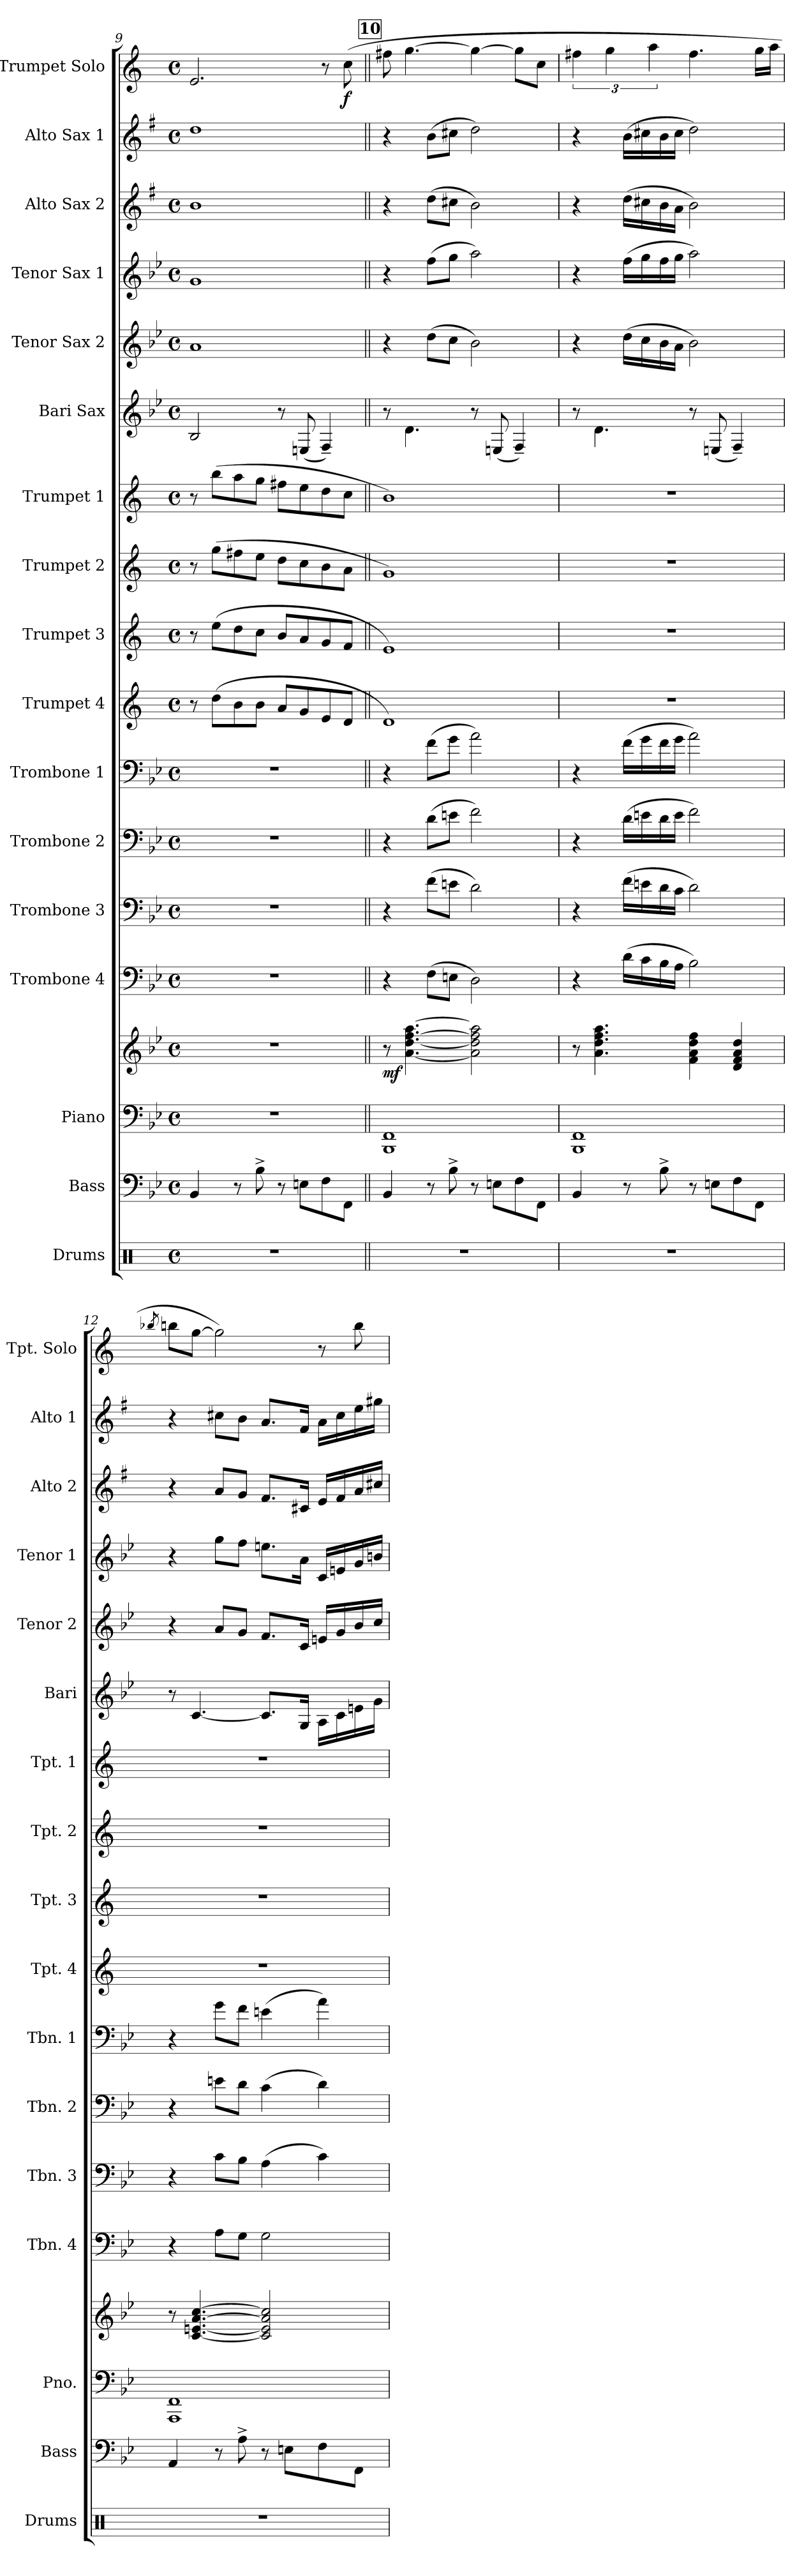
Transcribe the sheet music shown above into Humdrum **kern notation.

**kern	**kern	**kern	**kern	**dynam	**kern	**kern	**kern	**kern	**kern	**kern	**kern	**kern	**kern	**kern	**kern	**kern	**kern	**kern	**dynam
*part17	*part16	*part15	*part15	*part15	*part14	*part13	*part12	*part11	*part10	*part9	*part8	*part7	*part6	*part5	*part4	*part3	*part2	*part1	*part1
*staff18	*staff17	*staff16	*staff15	*staff15/16	*staff14	*staff13	*staff12	*staff11	*staff10	*staff9	*staff8	*staff7	*staff6	*staff5	*staff4	*staff3	*staff2	*staff1	*staff1
*I"Drums	*I"Bass	*I"Piano	*	*	*I"Trombone 4	*I"Trombone 3	*I"Trombone 2	*I"Trombone 1	*I"Trumpet 4	*I"Trumpet 3	*I"Trumpet 2	*I"Trumpet 1	*I"Bari Sax	*I"Tenor Sax 2	*I"Tenor Sax 1	*I"Alto Sax 2	*I"Alto Sax 1	*I"Trumpet Solo	*
*I'Drums	*I'Bass	*I'Pno.	*	*	*I'Tbn. 4	*I'Tbn. 3	*I'Tbn. 2	*I'Tbn. 1	*I'Tpt. 4	*I'Tpt. 3	*I'Tpt. 2	*I'Tpt. 1	*I'Bari	*I'Tenor 2	*I'Tenor 1	*I'Alto 2	*I'Alto 1	*I'Tpt. Solo	*
*clefX	*clefF4	*clefF4	*clefG2	*	*clefF4	*clefF4	*clefF4	*clefF4	*clefG2	*clefG2	*clefG2	*clefG2	*clefG2	*clefG2	*clefG2	*clefG2	*clefG2	*clefG2	*
*	*ITrd7c12	*	*	*	*	*	*	*	*ITrd1c2	*ITrd1c2	*ITrd1c2	*ITrd1c2	*ITrd12c21	*ITrd8c14	*ITrd8c14	*ITrd5c9	*ITrd5c9	*ITrd1c2	*
*k[]	*k[b-e-]	*k[b-e-]	*k[b-e-]	*	*k[b-e-]	*k[b-e-]	*k[b-e-]	*k[b-e-]	*k[b-e-]	*k[b-e-]	*k[b-e-]	*k[b-e-]	*k[b-e-]	*k[b-e-]	*k[b-e-]	*k[b-e-]	*k[b-e-]	*k[b-e-]	*
*M4/4	*M4/4	*M4/4	*M4/4	*	*M4/4	*M4/4	*M4/4	*M4/4	*M4/4	*M4/4	*M4/4	*M4/4	*M4/4	*M4/4	*M4/4	*M4/4	*M4/4	*M4/4	*
*met(c)	*met(c)	*met(c)	*met(c)	*	*met(c)	*met(c)	*met(c)	*met(c)	*met(c)	*met(c)	*met(c)	*met(c)	*met(c)	*met(c)	*met(c)	*met(c)	*met(c)	*met(c)	*
=9	=9	=9	=9	=9	=9	=9	=9	=9	=9	=9	=9	=9	=9	=9	=9	=9	=9	=9	=9
1r	4BBB-/	1r	1r	.	1r	1r	1r	1r	8r	8r	8r	8r	2BB-/	1A	1G	1d	1f	2.d/	.
.	.	.	.	.	.	.	.	.	(>8cc\L	(>8dd\L	(>8ff\L	(>8aa\L	.	.	.	.	.	.	.
.	8r	.	.	.	.	.	.	.	8a\	8cc\	8een\	8gg\	.	.	.	.	.	.	.
.	8BB-^\	.	.	.	.	.	.	.	8a\J	8b-\J	8dd\J	8ff\J	.	.	.	.	.	.	.
.	8r	.	.	.	.	.	.	.	8g/L	8a/L	8cc\L	8een\L	8r	.	.	.	.	.	.
.	8EEn\L	.	.	.	.	.	.	.	8f/	8g/	8b-\	8dd\	(<8EEn/	.	.	.	.	.	.
.	8FF\	.	.	.	.	.	.	.	8d/	8f/	8a\	8cc\	4FF~/)	.	.	.	.	8r	.
!	!	!	!	!	!	!	!	!	!	!	!	!	!	!	!	!	!	!	!LO:DY:b
.	8FFF\J	.	.	.	.	.	.	.	8c/J	8e-/J	8g\J	8b-\J	.	.	.	.	.	(>8b-\	f
!!LO:REH:place=s1:a:B:fs=14:t=10
=10||	=10||	=10||	=10||	=10||	=10||	=10||	=10||	=10||	=10||	=10||	=10||	=10||	=10||	=10||	=10||	=10||	=10||	=10||	=10||
!	!	!	!	!LO:DY:b	!	!	!	!	!	!	!	!	!	!	!	!	!	!	!
1r	4BBB-/	1BBB- 1FF	8r	mf	4r	4r	4r	4r	1c)	1d)	1f)	1a)	8r	4r	4r	4r	4r	8een\	.
.	.	.	[4.a\ [4.dd\ [4.ff\ [4.aa\	.	.	.	.	.	.	.	.	.	4.D\	.	.	.	.	[4.ff\	.
.	8r	.	.	.	(>8F\L	(>8f\L	(>8d\L	(>8f\L	.	.	.	.	.	(>8d\L	(>8f\L	(>8f\L	(>8d\L	.	.
.	8BB-^\	.	.	.	8En\J	8en\J	8en\J	8g\J	.	.	.	.	.	8c\J	8g\J	8en\J	8en\J	.	.
.	8r	.	2a\] 2dd\] 2ff\] 2aa\]	.	2D\)	2d\)	2f\)	2a\)	.	.	.	.	8r	2B-\)	2a\)	2d\)	2f\)	4ff\_	.
.	8EEn\L	.	.	.	.	.	.	.	.	.	.	.	(<8EEn/	.	.	.	.	.	.
.	8FF\	.	.	.	.	.	.	.	.	.	.	.	4FF~/)	.	.	.	.	8ff\L]	.
.	8FFF\J	.	.	.	.	.	.	.	.	.	.	.	.	.	.	.	.	8b-\J	.
=11	=11	=11	=11	=11	=11	=11	=11	=11	=11	=11	=11	=11	=11	=11	=11	=11	=11	=11	=11
1r	4BBB-/	1BBB- 1FF	8r	.	4r	4r	4r	4r	1r	1r	1r	1r	8r	4r	4r	4r	4r	6een\	.
.	.	.	4.a\ 4.dd\ 4.ff\ 4.aa\	.	.	.	.	.	.	.	.	.	4.D\	.	.	.	.	.	.
.	.	.	.	.	.	.	.	.	.	.	.	.	.	.	.	.	.	6ff\	.
.	8r	.	.	.	(>16d\LL	(>16f\LL	(>16d\LL	(>16f\LL	.	.	.	.	.	(>16d\LL	(>16f\LL	(>16f\LL	(>16d\LL	.	.
.	.	.	.	.	16c\	16en\	16en\	16g\	.	.	.	.	.	16c\	16g\	16en\	16en\	.	.
.	.	.	.	.	.	.	.	.	.	.	.	.	.	.	.	.	.	6gg\	.
.	8BB-^\	.	.	.	16B-\	16d\	16d\	16f\	.	.	.	.	.	16B-\	16f\	16d\	16d\	.	.
.	.	.	.	.	16A\JJ	16c\JJ	16e\JJ	16g\JJ	.	.	.	.	.	16A\JJ	16g\JJ	16c\JJ	16e\JJ	.	.
.	8r	.	4f\ 4a\ 4dd\ 4ff\	.	2B-\)	2d\)	2f\)	2a\)	.	.	.	.	8r	2B-\)	2a\)	2d\)	2f\)	4.ee\	.
.	8EEn\L	.	.	.	.	.	.	.	.	.	.	.	(<8EEn/	.	.	.	.	.	.
.	8FF\	.	4d/ 4f/ 4a/ 4dd/	.	.	.	.	.	.	.	.	.	4FF~/)	.	.	.	.	.	.
.	8FFF\J	.	.	.	.	.	.	.	.	.	.	.	.	.	.	.	.	16ff\LL	.
.	.	.	.	.	.	.	.	.	.	.	.	.	.	.	.	.	.	16gg\JJ	.
=12	=12	=12	=12	=12	=12	=12	=12	=12	=12	=12	=12	=12	=12	=12	=12	=12	=12	=12	=12
.	.	.	.	.	.	.	.	.	.	.	.	.	.	.	.	.	.	8qaa-X/	.
1r	4AAA/	1AAA 1FF	8r	.	4r	4r	4r	4r	1r	1r	1r	1r	8r	4r	4r	4r	4r	8aan\L	.
.	.	.	[4.c/ [4.en/ [4.a/ [4.cc/	.	.	.	.	.	.	.	.	.	[4.C/	.	.	.	.	[8ff\J	.
.	8r	.	.	.	8A\L	8c\L	8en\L	8g\L	.	.	.	.	.	8A/L	8g\L	8c/L	8en\L	2ff\])	.
.	8AA^\	.	.	.	8G\J	8B-\J	8d\J	8f\J	.	.	.	.	.	8G/J	8f\J	8B-/J	8d\J	.	.
.	8r	.	2c/] 2e/] 2a/] 2cc/]	.	2G\	(>4A\	(>4c\	(>4en\	.	.	.	.	8.C/L]	8.F/L	8.en\L	8.A/L	8.c/L	.	.
.	8EEn\L	.	.	.	.	.	.	.	.	.	.	.	.	.	.	.	.	.	.
.	.	.	.	.	.	.	.	.	.	.	.	.	16GG/Jk	16C/Jk	16A\Jk	16En/Jk	16A/Jk	.	.
.	8FF\	.	.	.	.	4c\)	4d\)	4a\)	.	.	.	.	16AA\LL	16En/LL	16C/LL	16G/LL	16c\LL	8r	.
.	.	.	.	.	.	.	.	.	.	.	.	.	16C\	16G/	16En/	16A/	16e\	.	.
.	8FFF\J	.	.	.	.	.	.	.	.	.	.	.	16En\	16B-/	16G/	16c/	16g\	8aa\	.
.	.	.	.	.	.	.	.	.	.	.	.	.	16G\JJ	16c/JJ	16Bn/JJ	16en/JJ	16bn\JJ	.	.
=	=	=	=	=	=	=	=	=	=	=	=	=	=	=	=	=	=	=	=
*-	*-	*-	*-	*-	*-	*-	*-	*-	*-	*-	*-	*-	*-	*-	*-	*-	*-	*-	*-
